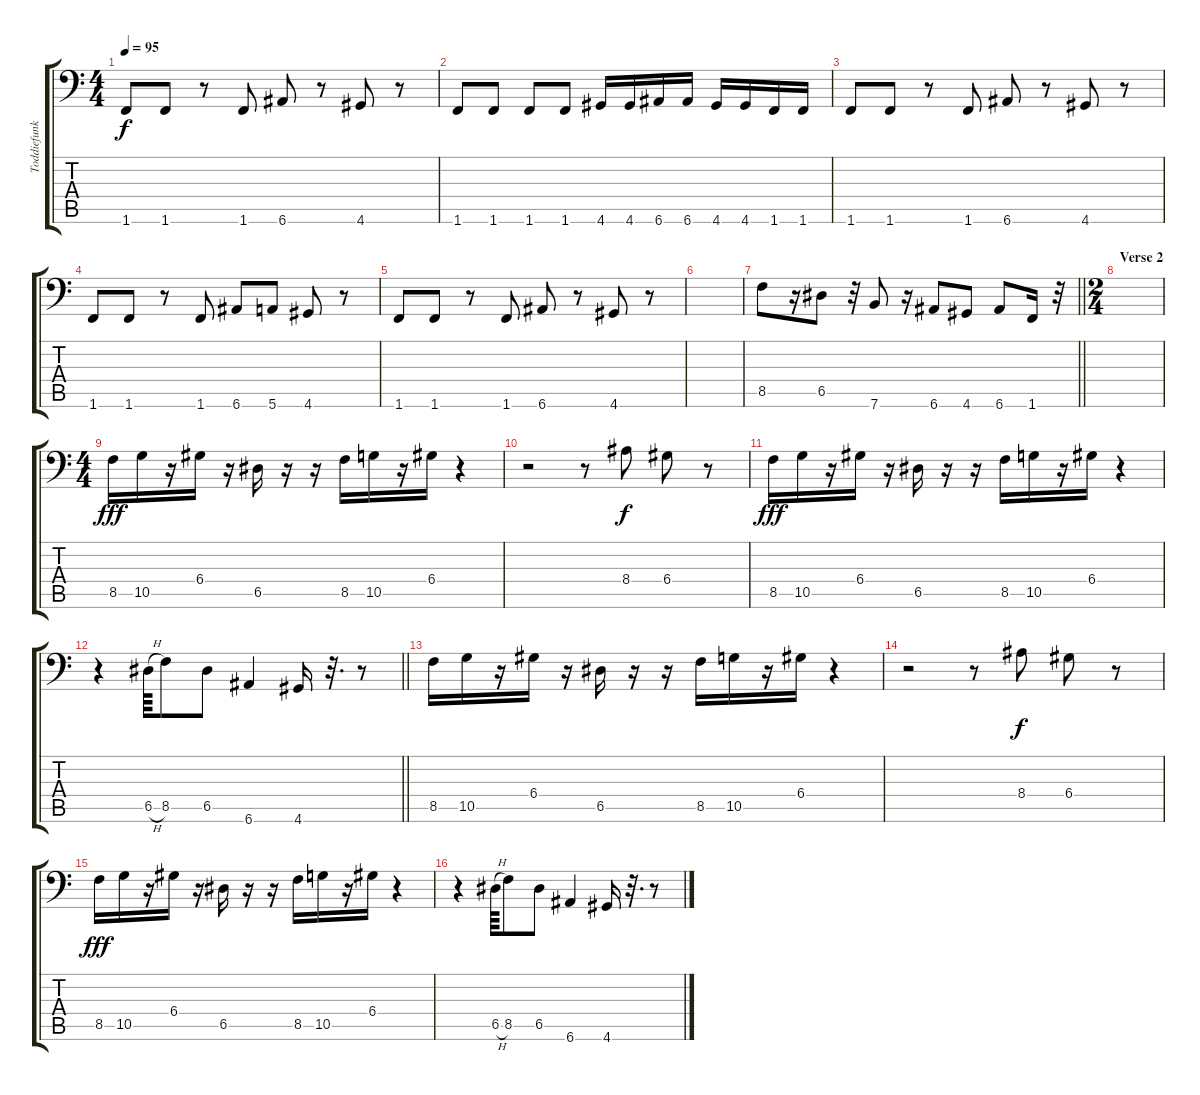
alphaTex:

\track ("Toddiefunk" "Toddiefunk") {instrument electricbassfinger bank 255}
\staff {score tabs}
\tuning (E3 B2 G2 D2 A1 E1) {hide}
\ts (4 4)
\tempo 95
\clef f4
\ks c
1.6.8{dy f} 1.6.8 r.8 1.6.8 6.6.8 r.8 4.6.8 r.8 |
1.6.8 1.6.8 1.6.8 1.6.8 4.6.16 4.6.16 6.6.16 6.6.16 4.6.16 4.6.16 1.6.16 1.6.16 |
1.6.8 1.6.8 r.8 1.6.8 6.6.8 r.8 4.6.8 r.8 |
1.6.8 1.6.8 r.8 1.6.8 6.6.8 5.6.8 4.6.8 r.8 |
1.6.8 1.6.8 r.8 1.6.8 6.6.8 r.8 4.6.8 r.8 |
|
\barLineRight lightlight
8.5.8 r.16 6.5.8 r.32 7.6.8 r.16 6.6.8 4.6.8 6.6.8 1.6.16 r.32 |
\ts (2 4)
\section ("" "Verse 2")
|
\ts (4 4)
8.5.16{dy fff} 10.5.16 r.16 6.4.16 r.16 6.5.16 r.16 r.16 8.5.16 10.5.16 r.16 6.4.16 r.4 |
r.2 r.8 8.4.8{dy f} 6.4.8 r.8 |
8.5.16{dy fff} 10.5.16 r.16 6.4.16 r.16 6.5.16 r.16 r.16 8.5.16 10.5.16 r.16 6.4.16 r.4 |
\barLineRight lightlight
r.4 6.5{h}.64 8.5.8 6.5.8 6.6.4 4.6.16 r.32{d} r.8 |
8.5.16 10.5.16 r.16 6.4.16 r.16 6.5.16 r.16 r.16 8.5.16 10.5.16 r.16 6.4.16 r.4 |
r.2 r.8 8.4.8{dy f} 6.4.8 r.8 |
8.5.16{dy fff} 10.5.16 r.16 6.4.16 r.16 6.5.16 r.16 r.16 8.5.16 10.5.16 r.16 6.4.16 r.4 |
r.4 6.5{h}.64 8.5.8 6.5.8 6.6.4 4.6.16 r.32{d} r.8
